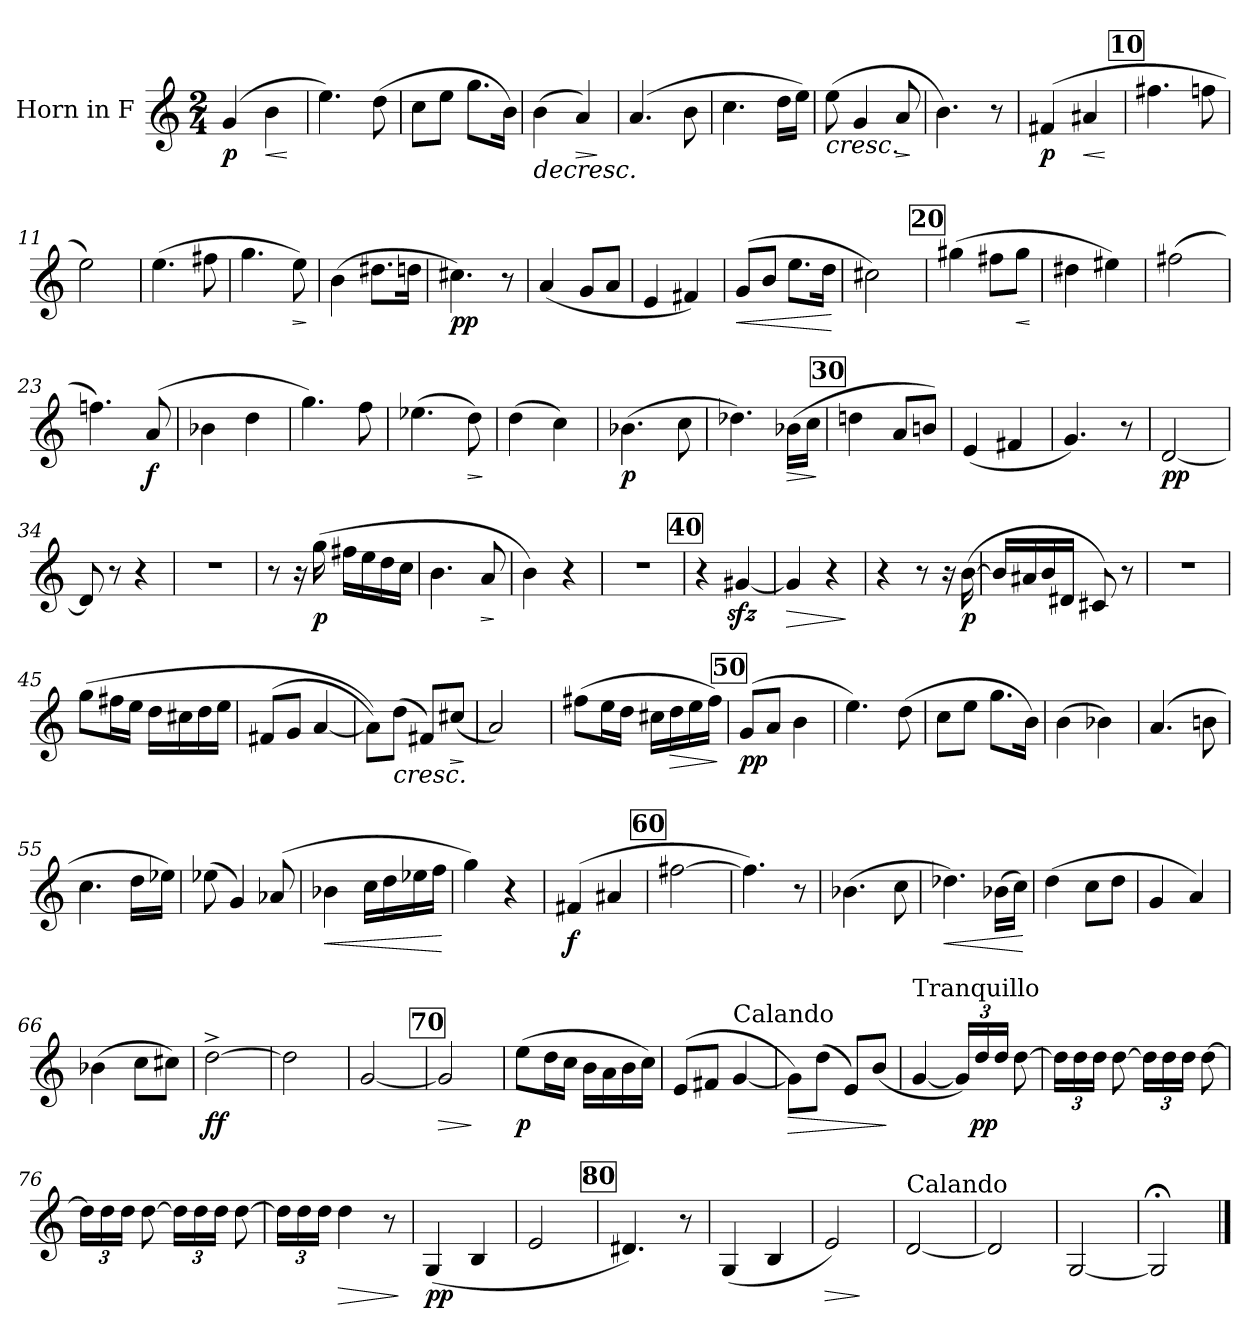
**kern	**dynam
*part1	*part1
*staff1	*staff1
*I"Horn in F	*
*clefG2	*
*ITrd4c7	*
*k[b-]	*
*M2/4	*
*MM50	*
=1	=1
!	!LO:DY:b
(4c/	p
!	!LO:HP:b
4e\	<
.	[
=2	=2
4.a\)	.
(8g\	.
=3	=3
8f\L	.
8a\J	.
8.cc\L	.
16e\Jk)	.
=4	=4
!	!LO:HP:b
(4e\	>
!	!LO:HP:b
4d/)	>
.	] ]
=5	=5
(4.d/	.
8e\	.
=6	=6
4.f\	.
16g\LL	.
16a\JJ)	.
=7	=7
!	!LO:HP:b
(8a\	<
4c/	.
!	!LO:HP:b
8d/	>
.	[ ]
=8	=8
4.e\)	.
8r	.
=9	=9
!	!LO:DY:b
(4Bn/	p
!	!LO:HP:b
4d#X/	<
.	[
!!LO:REH:place=s1:a:B:fs=14:t=10
=10	=10
4.bn\	.
8b-X\	.
=11	=11
2a\)	.
!!LO:LB:g=z
=12	=12
(4.a\	.
8bn\	.
=13	=13
4.cc\	.
!	!LO:HP:b
8a\)	>
.	]
=14	=14
(4e\	.
8.g#X\L	.
16gn\Jk	.
=15	=15
!	!LO:DY:b
4.f#X\)	pp
8r	.
=16	=16
(4d/	.
8c/L	.
8d/J	.
=17	=17
4A/	.
4Bn/)	.
=18	=18
!	!LO:HP:b
(8c/L	<
8e/J	.
8.a\L	.
16g\Jk	.
.	[
=19	=19
2f#X\)	.
!!LO:REH:place=s1:a:B:fs=14:t=20
=20	=20
(4cc#X\	.
8bn\L	.
!	!LO:HP:b
8cc#\J	<
.	[
=21	=21
4g#X\	.
4a#X\)	.
=22	=22
(2bn\	.
!!LO:LB:g=z
=23	=23
4.b-X\)	.
!	!LO:DY:b
(8d/	f
=24	=24
4e-X\	.
4g\	.
=25	=25
4.cc\)	.
8b-\	.
=26	=26
(4.a-X\	.
!	!LO:HP:b
8g\)	>
.	]
=27	=27
(4g\	.
4f\)	.
=28	=28
!	!LO:DY:b
(4.e-X\	p
8f\	.
=29	=29
4.g-X\)	.
!	!LO:HP:b
(16e-X\LL	>
16f\JJ	.
.	]
!!LO:REH:place=s1:a:B:fs=14:t=30
=30	=30
4gn\	.
8d/L	.
8en/J)	.
=31	=31
(4A/	.
4Bn/	.
=32	=32
4.c/)	.
8r	.
=33	=33
!	!LO:DY:b
[2G/	pp
=34	=34
8G/]	.
8r	.
4r	.
=35	=35
2r	.
!!LO:LB:g=z
=36	=36
8r	.
16r	.
!	!LO:DY:b
(16cc\	p
16bn\LL	.
16a\	.
16g\	.
16f\JJ	.
=37	=37
4.e\	.
!	!LO:HP:b
8d/	>
.	]
=38	=38
4e\)	.
4r	.
=39	=39
2r	.
!!LO:REH:place=s1:a:B:fs=14:t=40
=40	=40
4r	.
[4c#Xzz</	.
=41	=41
!	!LO:HP:b
4c#/]	>
4r	.
.	]
=42	=42
4r	.
8r	.
16r	.
!	!LO:DY:b
([16e\	p
=43	=43
16e/LL]	.
16d#X/	.
16e/	.
16G#X/JJ	.
8F#X/)	.
8r	.
=44	=44
2r	.
!!LO:LB:g=z
=45	=45
(8cc\L	.
16bn\L	.
16a\JJ	.
16g\LL	.
16f#X\	.
16g\	.
16a\JJ	.
=46	=46
(8Bn/L	.
8c/J	.
[4d/	.
=47	=47
8d\L]))	.
!	!LO:HP:b
(8g\J	<
8Bn/L)	.
!	!LO:HP:b
(8f#X/J	>
.	[ ]
=48	=48
2d/)	.
=49	=49
(8bn\L	.
16a\L	.
16g\JJ	.
16f#X\LL	.
!	!LO:HP:b
16g\	>
16a\	.
16b\JJ)	.
.	]
!!LO:REH:place=s1:a:B:fs=14:t=50
=50	=50
!	!LO:DY:b
(8c/L	pp
8d/J	.
4e\	.
=51	=51
4.a\)	.
(8g\	.
=52	=52
8f\L	.
8a\J	.
8.cc\L	.
16e\Jk)	.
=53	=53
(4e\	.
4e-X\)	.
!!LO:LB:g=z
=54	=54
(4.d/	.
8en\	.
=55	=55
4.f\	.
16g\LL	.
16a-X\JJ)	.
=56	=56
(8a-X\	.
4c/)	.
(8d-X/	.
=57	=57
!	!LO:HP:b
4e-X\	<
16f\LL	.
16g\	.
16a-X\	.
16b-\JJ	.
.	[
=58	=58
4cc\)	.
4r	.
=59	=59
!	!LO:DY:b
(4Bn/	f
4d#X/	.
!!LO:REH:place=s1:a:B:fs=14:t=60
=60	=60
[2bn\	.
=61	=61
4.b\])	.
8r	.
=62	=62
(4.e-X\	.
8f\	.
=63	=63
!	!LO:HP:b
4.g-X\)	<
(16e-X\LL	.
16f\JJ)	.
.	[
=64	=64
(4g\	.
8f\L	.
8g\J	.
!!LO:LB:g=z
=65	=65
4c/	.
4d/)	.
=66	=66
(4e-X\	.
8f\L	.
8f#X\J)	.
=67	=67
!	!LO:DY:b
[2g^\	ff
=68	=68
2g\]	.
=69	=69
[2c/	.
!!LO:REH:place=s1:a:B:fs=14:t=70
=70	=70
!	!LO:HP:b
2c/]	>
.	]
=71	=71
!	!LO:DY:b
(8a\L	p
16g\L	.
16f\JJ	.
16e\LL	.
16d\	.
16e\	.
16f\JJ)	.
=72	=72
(8A/L	.
8Bn/J	.
!LO:TX:a:t=Calando	!
[4c/	.
=73	=73
!	!LO:HP:b
8c\L])	>
(8g\J	.
8A/L)	.
(8e/J	.
.	]
=74	=74
!LO:TX:a:t=Tranquillo	!
[4c/	.
*Xbrackettup	*
24c/LL])	.
!	!LO:DY:b
24g/	pp
24g/JJ	.
[8g\	.
!!LO:LB:g=z
=75	=75
24g\LL]	.
24g\	.
24g\JJ	.
[8g\	.
24g\LL]	.
24g\	.
24g\JJ	.
[8g\	.
=76	=76
24g\LL]	.
24g\	.
24g\JJ	.
[8g\	.
24g\LL]	.
24g\	.
24g\JJ	.
[8g\	.
=77	=77
24g\LL]	.
24g\	.
24g\JJ	.
!	!LO:HP:b
4g\	>
8r	.
.	]
=78	=78
!	!LO:DY:b
(4C/	pp
4E/	.
=79	=79
2A/	.
!!LO:REH:place=s1:a:B:fs=14:t=80
=80	=80
4.G#X/)	.
8r	.
=81	=81
(4C/	.
4E/	.
=82	=82
!	!LO:HP:b
2A/)	>
.	]
=83	=83
!LO:TX:a:t=Calando	!
[2G/	.
=84	=84
2G/]	.
=85	=85
[2C/	.
!!LO:LB:g=z
=86	=86
2C;</]	.
==	==
*-	*-
